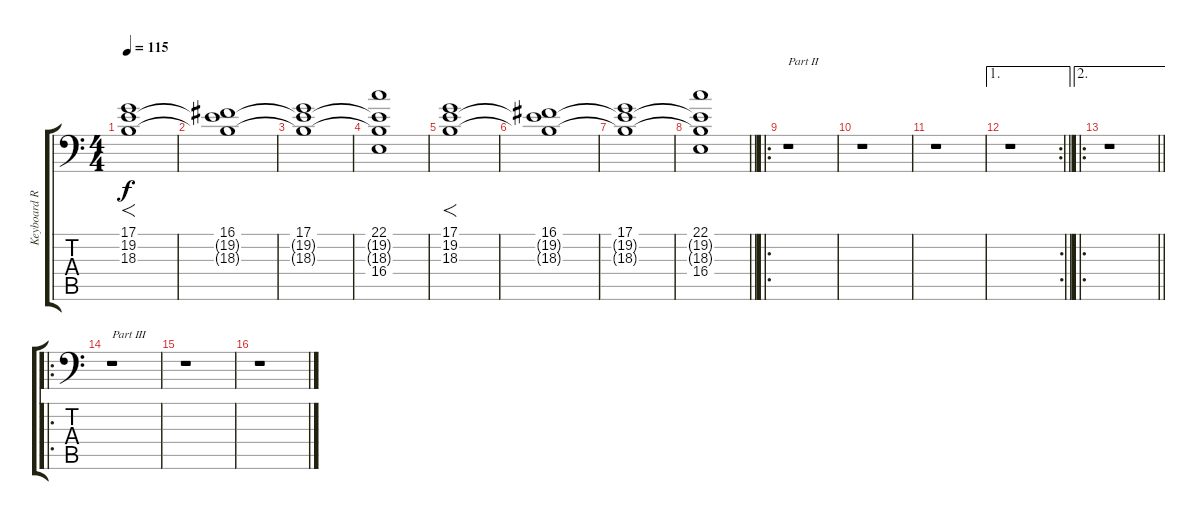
\track ("Keyboard Rythm" "Keyboard R") {instrument synthstrings1}
\staff {score tabs}
\tuning (D3 A2 F2 C2 G1 D1) {hide}
\ts (4 4)
\tempo 115
\clef f4
\ks c
(17.1 19.2 18.3).1{f dy f volume 8 instrument synthstrings1} |
(16.1 19.2{t} 18.3{t}).1{volume 5} |
(17.1 19.2{t} 18.3{t}).1{volume 8} |
(22.1 19.2{t} 18.3{t} 16.4).1{volume 5} |
(17.1 19.2 18.3).1{f volume 8 instrument synthstrings1} |
(16.1 19.2{t} 18.3{t}).1{volume 5} |
(17.1 19.2{t} 18.3{t}).1{volume 8} |
\barLineRight lightlight
(22.1 19.2{t} 18.3{t} 16.4).1{volume 5} |
\ro
r.1{txt "Part II"} |
r.1 |
r.1 |
\ae 1
\rc 2
\barLineRight lightlight
r.1 |
\ae 2
\ro
\barLineRight lightlight
r.1 |
\ro
r.1{txt "Part III"} |
r.1 |
r.1
